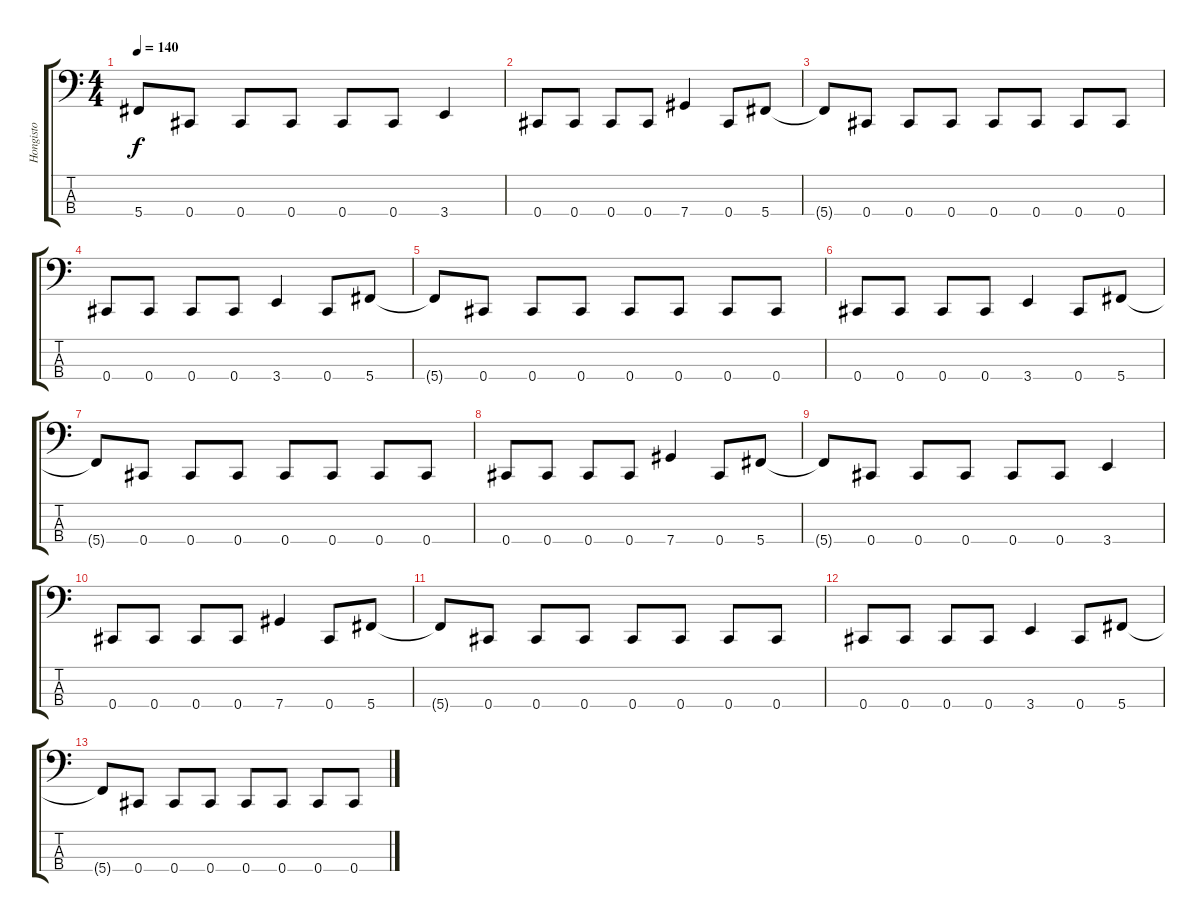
\track ("Hongisto" "Hongisto") {instrument electricbassfinger}
\staff {score tabs}
\tuning (Gb2 Db2 Ab1 Db1) {hide}
\ts (4 4)
\tempo 140
\clef f4
\ks c
5.4{t}.8{dy f} 0.4.8 0.4.8 0.4.8 0.4.8 0.4.8 3.4.4 |
0.4.8{volume 6} 0.4.8 0.4.8 0.4.8 7.4.4 0.4.8 5.4.8 |
5.4{t}.8 0.4.8 0.4.8 0.4.8 0.4.8 0.4.8 0.4.8 0.4.8 |
0.4.8 0.4.8 0.4.8 0.4.8 3.4.4 0.4.8 5.4.8 |
5.4{t}.8 0.4.8 0.4.8 0.4.8 0.4.8 0.4.8 0.4.8 0.4.8 |
0.4.8{volume 2} 0.4.8 0.4.8 0.4.8 3.4.4 0.4.8 5.4.8 |
5.4{t}.8 0.4.8 0.4.8 0.4.8 0.4.8 0.4.8 0.4.8 0.4.8 |
0.4.8 0.4.8 0.4.8 0.4.8 7.4.4 0.4.8 5.4.8 |
5.4{t}.8 0.4.8 0.4.8 0.4.8 0.4.8 0.4.8 3.4.4 |
0.4.8{volume 0} 0.4.8 0.4.8 0.4.8 7.4.4 0.4.8 5.4.8 |
5.4{t}.8 0.4.8 0.4.8 0.4.8 0.4.8 0.4.8 0.4.8 0.4.8 |
0.4.8 0.4.8 0.4.8 0.4.8 3.4.4 0.4.8 5.4.8 |
5.4{t}.8 0.4.8 0.4.8 0.4.8 0.4.8 0.4.8 0.4.8 0.4.8
